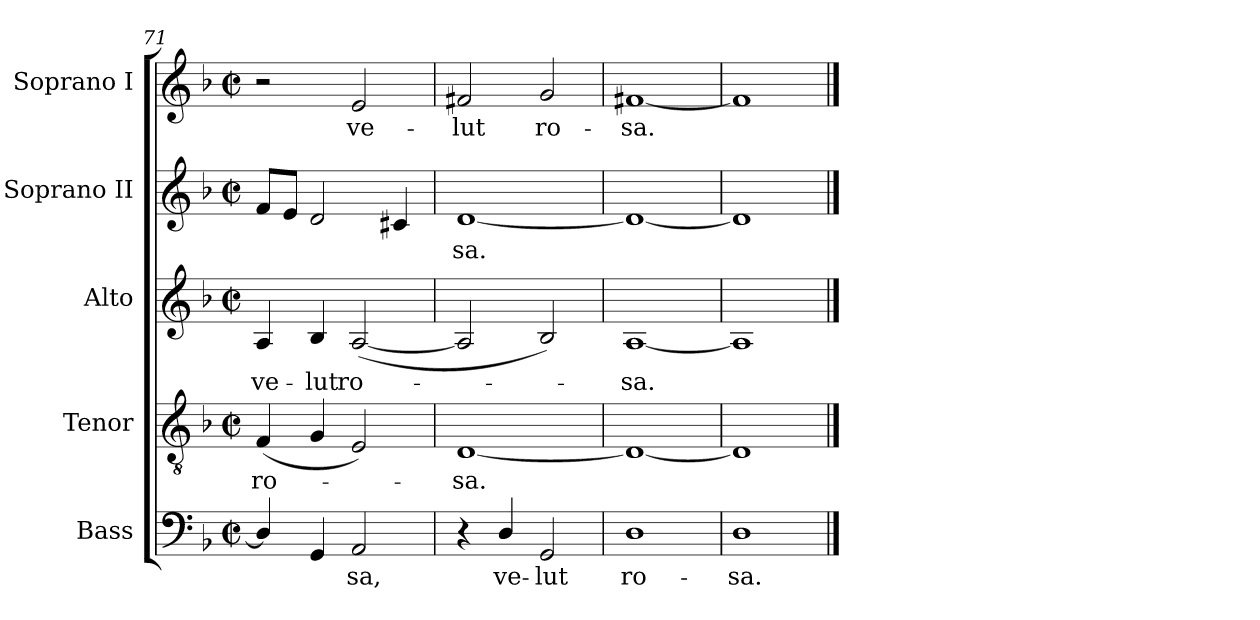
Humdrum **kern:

**kern	**text	**kern	**text	**kern	**text	**kern	**text	**kern	**text
*part5	*part5	*part4	*part4	*part3	*part3	*part2	*part2	*part1	*part1
*staff5	*staff5	*staff4	*staff4	*staff3	*staff3	*staff2	*staff2	*staff1	*staff1
*I"Bass	*	*I"Tenor	*	*I"Alto	*	*I"Soprano II	*	*I"Soprano I	*
*I'B	*	*I'T	*	*I'A	*	*I'S II	*	*I'S I	*
*clefF4	*	*clefGv2	*	*clefG2	*	*clefG2	*	*clefG2	*
*k[b-]	*	*k[b-]	*	*k[b-]	*	*k[b-]	*	*k[b-]	*
*F:	*	*F:	*	*F:	*	*F:	*	*F:	*
*M2/2	*	*M2/2	*	*M2/2	*	*M2/2	*	*M2/2	*
*met(c|)	*	*met(c|)	*	*met(c|)	*	*met(c|)	*	*met(c|)	*
=71	=71	=71	=71	=71	=71	=71	=71	=71	=71
!	!	!	!LO:LY:b	!	!LO:LY:b	!	!	!	!
4D/]	.	(<4F	ro-	4A	ve-	8fL	.	2r	.
.	.	.	.	.	.	8eJ	.	.	.
!	!	!	!	!	!LO:LY:b	!	!	!	!
4GG	.	4G	.	4B-	-lut	2d	.	.	.
!	!LO:LY:b	!	!	!	!LO:LY:b	!	!	!	!LO:LY:b
2AA	sa,	2E)	.	(<[2A	ro-	.	.	2e	ve-
.	.	.	.	.	.	4c#X	.	.	.
=72	=72	=72	=72	=72	=72	=72	=72	=72	=72
!	!	!	!LO:LY:b	!	!	!	!LO:LY:b	!	!LO:LY:b
4r	.	[1D	sa.	2A]	.	[1d	sa.	2f#X	-lut
!	!LO:LY:b	!	!	!	!	!	!	!	!
4D/	ve-	.	.	.	.	.	.	.	.
!	!LO:LY:b	!	!	!	!	!	!	!	!LO:LY:b
2GG	-lut	.	.	2B-)	.	.	.	2g	ro-
=73	=73	=73	=73	=73	=73	=73	=73	=73	=73
!	!LO:LY:b	!	!	!	!LO:LY:b	!	!	!	!LO:LY:b
1D	ro-	1D_	.	[1A	sa.	1d_	.	[1f#X	-sa.
=74	=74	=74	=74	=74	=74	=74	=74	=74	=74
!	!LO:LY:b	!	!	!	!	!	!	!	!
1D	-sa.	1D]	.	1A]	.	1d]	.	1f#]	.
==	==	==	==	==	==	==	==	==	==
*-	*-	*-	*-	*-	*-	*-	*-	*-	*-
